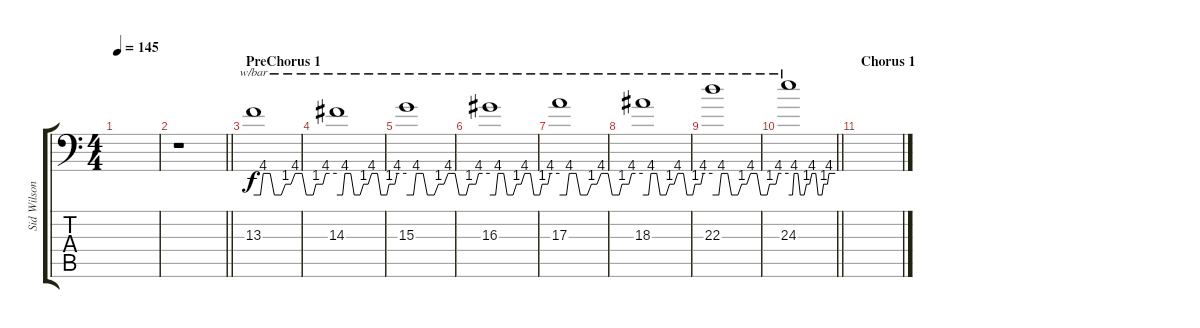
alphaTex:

\track ("Sid Wilson" "Sid Wilson") {instrument lead2sawtooth}
\staff {score tabs}
\tuning (Db4 Ab3 E3 B2 Gb1 B0) {hide}
\ts (4 4)
\tempo 145
\clef f4
\ks c
|
\barLineRight lightlight
r.1{volume 6} |
\section ("" "PreChorus 1")
13.3.1{tbe (custom default 0 0 5 0 7 16 12 16 15 0 20 0 23 4 27 4 30 16 35 16 38 0 43 0 45 4 50 4 52 16 60 16) volume 8 instrument lead3calliope} |
14.3.1{tbe (custom default 0 0 5 0 7 16 12 16 15 0 20 0 23 4 27 4 30 16 35 16 38 0 43 0 45 4 50 4 52 16 60 16)} |
15.3.1{tbe (custom default 0 0 5 0 7 16 12 16 15 0 20 0 23 4 27 4 30 16 35 16 38 0 43 0 45 4 50 4 52 16 60 16)} |
16.3.1{tbe (custom default 0 0 5 0 7 16 12 16 15 0 20 0 23 4 27 4 30 16 35 16 38 0 43 0 45 4 50 4 52 16 60 16)} |
17.3.1{tbe (custom default 0 0 5 0 7 16 12 16 15 0 20 0 23 4 27 4 30 16 35 16 38 0 43 0 45 4 50 4 52 16 60 16) volume 10} |
18.3.1{tbe (custom default 0 0 5 0 7 16 12 16 15 0 20 0 23 4 27 4 30 16 35 16 38 0 43 0 45 4 50 4 52 16 60 16)} |
22.3.1{tbe (custom default 0 0 5 0 7 16 12 16 15 0 20 0 23 4 27 4 30 16 35 16 38 0 43 0 45 4 50 4 52 16 60 16)} |
\barLineRight lightlight
24.3.1{tbe (custom default 0 0 5 0 7 16 12 16 15 0 20 0 23 4 27 4 30 16 35 16 38 0 43 0 45 4 50 4 52 16 60 16)} |
\section ("" "Chorus 1")
